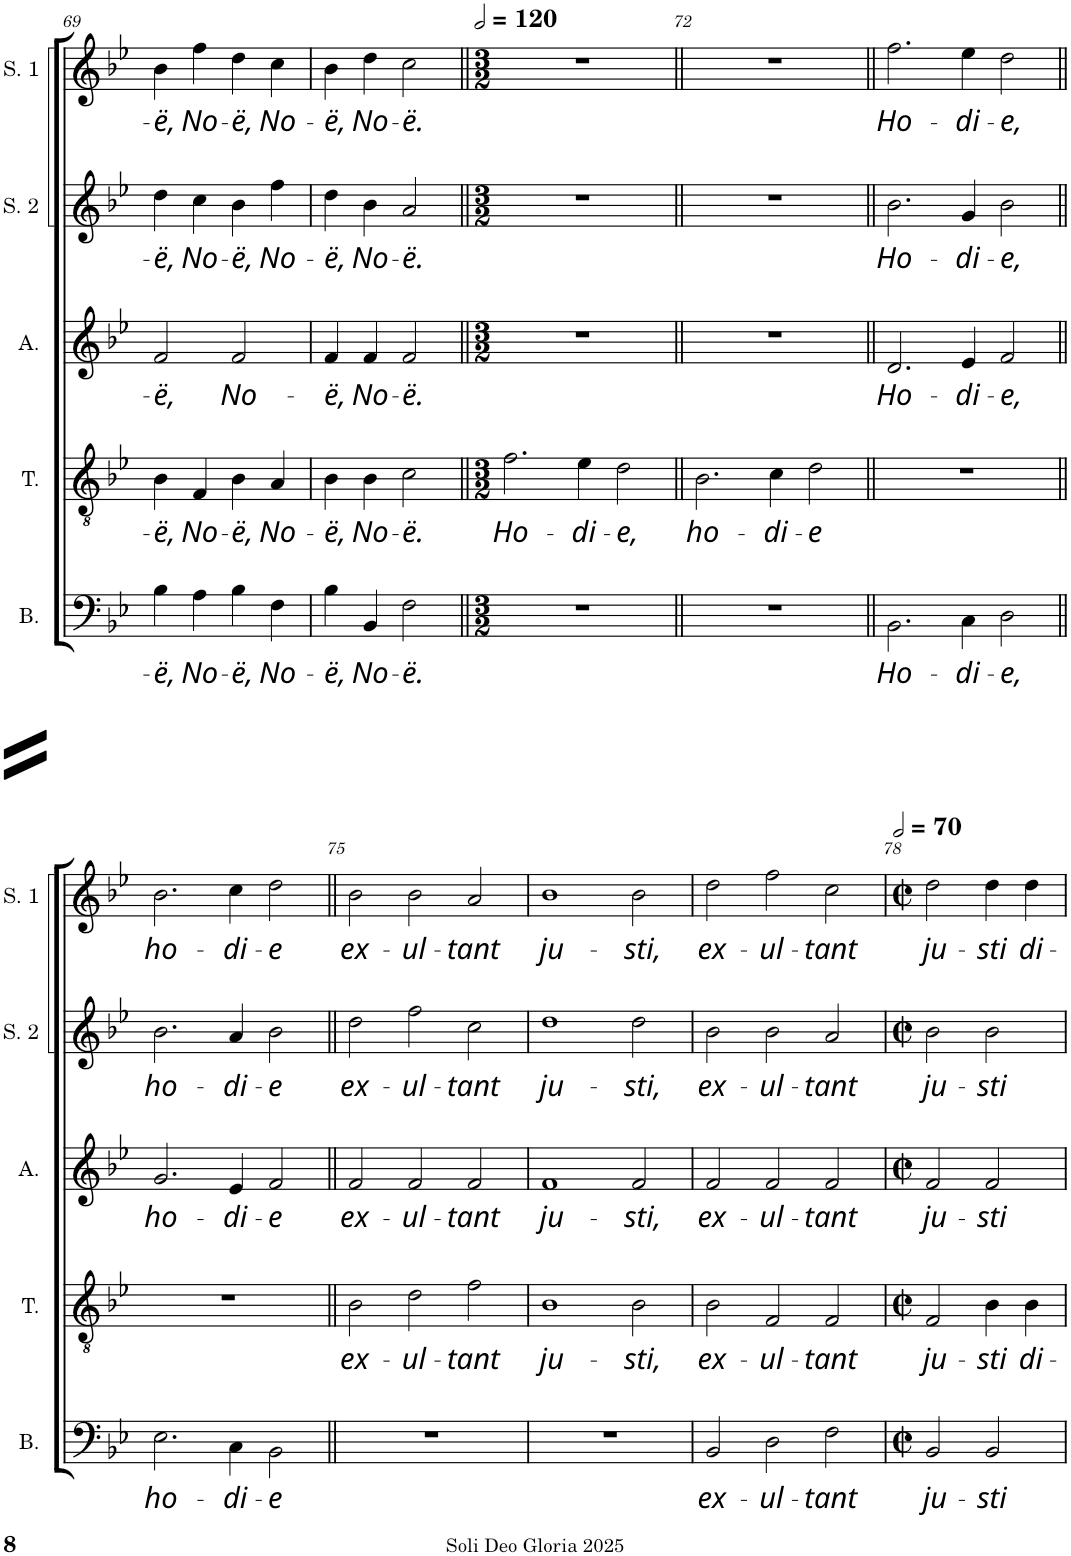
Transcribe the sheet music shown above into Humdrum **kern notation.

**kern	**text	**kern	**text	**kern	**text	**kern	**text	**kern	**text
*part5	*part5	*part4	*part4	*part3	*part3	*part2	*part2	*part1	*part1
*staff5	*staff5	*staff4	*staff4	*staff3	*staff3	*staff2	*staff2	*staff1	*staff1
*I"Basse	*	*I"Ténor	*	*I"Alto	*	*I"Soprano 2	*	*I"Soprano 1	*
*I'B.	*	*I'T.	*	*I'A.	*	*I'S. 2	*	*I'S. 1	*
!!LO:PB:g=z
*clefF4	*	*clefGv2	*	*clefG2	*	*clefG2	*	*clefG2	*
*k[b-e-]	*	*k[b-e-]	*	*k[b-e-]	*	*k[b-e-]	*	*k[b-e-]	*
*M2/2	*	*M2/2	*	*M2/2	*	*M2/2	*	*M2/2	*
*met(c|)	*	*met(c|)	*	*met(c|)	*	*met(c|)	*	*met(c|)	*
=69	=69	=69	=69	=69	=69	=69	=69	=69	=69
!	!LO:LY:b	!	!LO:LY:b	!	!LO:LY:b	!	!LO:LY:b	!	!LO:LY:b
4B-\	-ë,	4B-\	-ë,	2f/	-ë,	4dd\	-ë,	4b-\	-ë,
!	!LO:LY:b	!	!LO:LY:b	!	!	!	!LO:LY:b	!	!LO:LY:b
4A\	No-	4F/	No-	.	.	4cc\	No-	4ff\	No-
!	!LO:LY:b	!	!LO:LY:b	!	!LO:LY:b	!	!LO:LY:b	!	!LO:LY:b
4B-\	-ë,	4B-\	-ë,	2f/	No-	4b-\	-ë,	4dd\	-ë,
!	!LO:LY:b	!	!LO:LY:b	!	!	!	!LO:LY:b	!	!LO:LY:b
4F\	No-	4A/	No-	.	.	4ff\	No-	4cc\	No-
=70	=70	=70	=70	=70	=70	=70	=70	=70	=70
!	!LO:LY:b	!	!LO:LY:b	!	!LO:LY:b	!	!LO:LY:b	!	!LO:LY:b
4B-\	-ë,	4B-\	-ë,	4f/	-ë,	4dd\	-ë,	4b-\	-ë,
!	!LO:LY:b	!	!LO:LY:b	!	!LO:LY:b	!	!LO:LY:b	!	!LO:LY:b
4BB-/	No-	4B-\	No-	4f/	No-	4b-\	No-	4dd\	No-
!	!LO:LY:b	!	!LO:LY:b	!	!LO:LY:b	!	!LO:LY:b	!	!LO:LY:b
2F\	-ë.	2c\	-ë.	2f/	-ë.	2a/	-ë.	2cc\	-ë.
=71||	=71||	=71||	=71||	=71||	=71||	=71||	=71||	=71||	=71||
*M3/2	*	*M3/2	*	*M3/2	*	*M3/2	*	*M3/2	*
*	*	*	*	*	*	*	*	*MM240	*
!	!	!	!LO:LY:b	!	!	!	!	!	!
1.r	.	2.f\	Ho-	1.r	.	1.r	.	1.r	.
!	!	!	!LO:LY:b	!	!	!	!	!	!
.	.	4e-\	-di-	.	.	.	.	.	.
!	!	!	!LO:LY:b	!	!	!	!	!	!
.	.	2d\	-e,	.	.	.	.	.	.
=72||	=72||	=72||	=72||	=72||	=72||	=72||	=72||	=72||	=72||
!	!	!	!LO:LY:b	!	!	!	!	!	!
1.r	.	2.B-\	ho-	1.r	.	1.r	.	1.r	.
!	!	!	!LO:LY:b	!	!	!	!	!	!
.	.	4c\	-di-	.	.	.	.	.	.
!	!	!	!LO:LY:b	!	!	!	!	!	!
.	.	2d\	-e	.	.	.	.	.	.
=73||	=73||	=73||	=73||	=73||	=73||	=73||	=73||	=73||	=73||
!	!LO:LY:b	!	!	!	!LO:LY:b	!	!LO:LY:b	!	!LO:LY:b
2.BB-\	Ho-	1.r	.	2.d/	Ho-	2.b-\	Ho-	2.ff\	Ho-
!	!LO:LY:b	!	!	!	!LO:LY:b	!	!LO:LY:b	!	!LO:LY:b
4C\	-di-	.	.	4e-/	-di-	4g/	-di-	4ee-\	-di-
!	!LO:LY:b	!	!	!	!LO:LY:b	!	!LO:LY:b	!	!LO:LY:b
2D\	-e,	.	.	2f/	-e,	2b-\	-e,	2dd\	-e,
!!LO:LB:g=z
=74||	=74||	=74||	=74||	=74||	=74||	=74||	=74||	=74||	=74||
!	!LO:LY:b	!	!	!	!LO:LY:b	!	!LO:LY:b	!	!LO:LY:b
2.E-\	ho-	1.r	.	2.g/	ho-	2.b-\	ho-	2.b-\	ho-
!	!LO:LY:b	!	!	!	!LO:LY:b	!	!LO:LY:b	!	!LO:LY:b
4C\	-di-	.	.	4e-/	-di-	4a/	-di-	4cc\	-di-
!	!LO:LY:b	!	!	!	!LO:LY:b	!	!LO:LY:b	!	!LO:LY:b
2BB-\	-e	.	.	2f/	-e	2b-\	-e	2dd\	-e
=75||	=75||	=75||	=75||	=75||	=75||	=75||	=75||	=75||	=75||
!	!	!	!LO:LY:b	!	!LO:LY:b	!	!LO:LY:b	!	!LO:LY:b
1.r	.	2B-\	ex-	2f/	ex-	2dd\	ex-	2b-\	ex-
!	!	!	!LO:LY:b	!	!LO:LY:b	!	!LO:LY:b	!	!LO:LY:b
.	.	2d\	-ul-	2f/	-ul-	2ff\	-ul-	2b-\	-ul-
!	!	!	!LO:LY:b	!	!LO:LY:b	!	!LO:LY:b	!	!LO:LY:b
.	.	2f\	-tant	2f/	-tant	2cc\	-tant	2a/	-tant
=76	=76	=76	=76	=76	=76	=76	=76	=76	=76
!	!	!	!LO:LY:b	!	!LO:LY:b	!	!LO:LY:b	!	!LO:LY:b
1.r	.	1B-	ju-	1f	ju-	1dd	ju-	1b-	ju-
!	!	!	!LO:LY:b	!	!LO:LY:b	!	!LO:LY:b	!	!LO:LY:b
.	.	2B-\	-sti,	2f/	-sti,	2dd\	-sti,	2b-\	-sti,
=77	=77	=77	=77	=77	=77	=77	=77	=77	=77
!	!LO:LY:b	!	!LO:LY:b	!	!LO:LY:b	!	!LO:LY:b	!	!LO:LY:b
2BB-/	ex-	2B-\	ex-	2f/	ex-	2b-\	ex-	2dd\	ex-
!	!LO:LY:b	!	!LO:LY:b	!	!LO:LY:b	!	!LO:LY:b	!	!LO:LY:b
2D\	-ul-	2F/	-ul-	2f/	-ul-	2b-\	-ul-	2ff\	-ul-
!	!LO:LY:b	!	!LO:LY:b	!	!LO:LY:b	!	!LO:LY:b	!	!LO:LY:b
2F\	-tant	2F/	-tant	2f/	-tant	2a/	-tant	2cc\	-tant
=78	=78	=78	=78	=78	=78	=78	=78	=78	=78
*M2/2	*	*M2/2	*	*M2/2	*	*M2/2	*	*M2/2	*
*met(c|)	*	*met(c|)	*	*met(c|)	*	*met(c|)	*	*met(c|)	*
*	*	*	*	*	*	*	*	*MM140	*
!	!LO:LY:b	!	!LO:LY:b	!	!LO:LY:b	!	!LO:LY:b	!	!LO:LY:b
2BB-/	ju-	2F/	ju-	2f/	ju-	2b-\	ju-	2dd\	ju-
!	!LO:LY:b	!	!LO:LY:b	!	!LO:LY:b	!	!LO:LY:b	!	!LO:LY:b
2BB-/	-sti	4B-\	-sti	2f/	-sti	2b-\	-sti	4dd\	-sti
!	!	!	!LO:LY:b	!	!	!	!	!	!LO:LY:b
.	.	4B-\	di-	.	.	.	.	4dd\	di-
=	=	=	=	=	=	=	=	=	=
*-	*-	*-	*-	*-	*-	*-	*-	*-	*-
